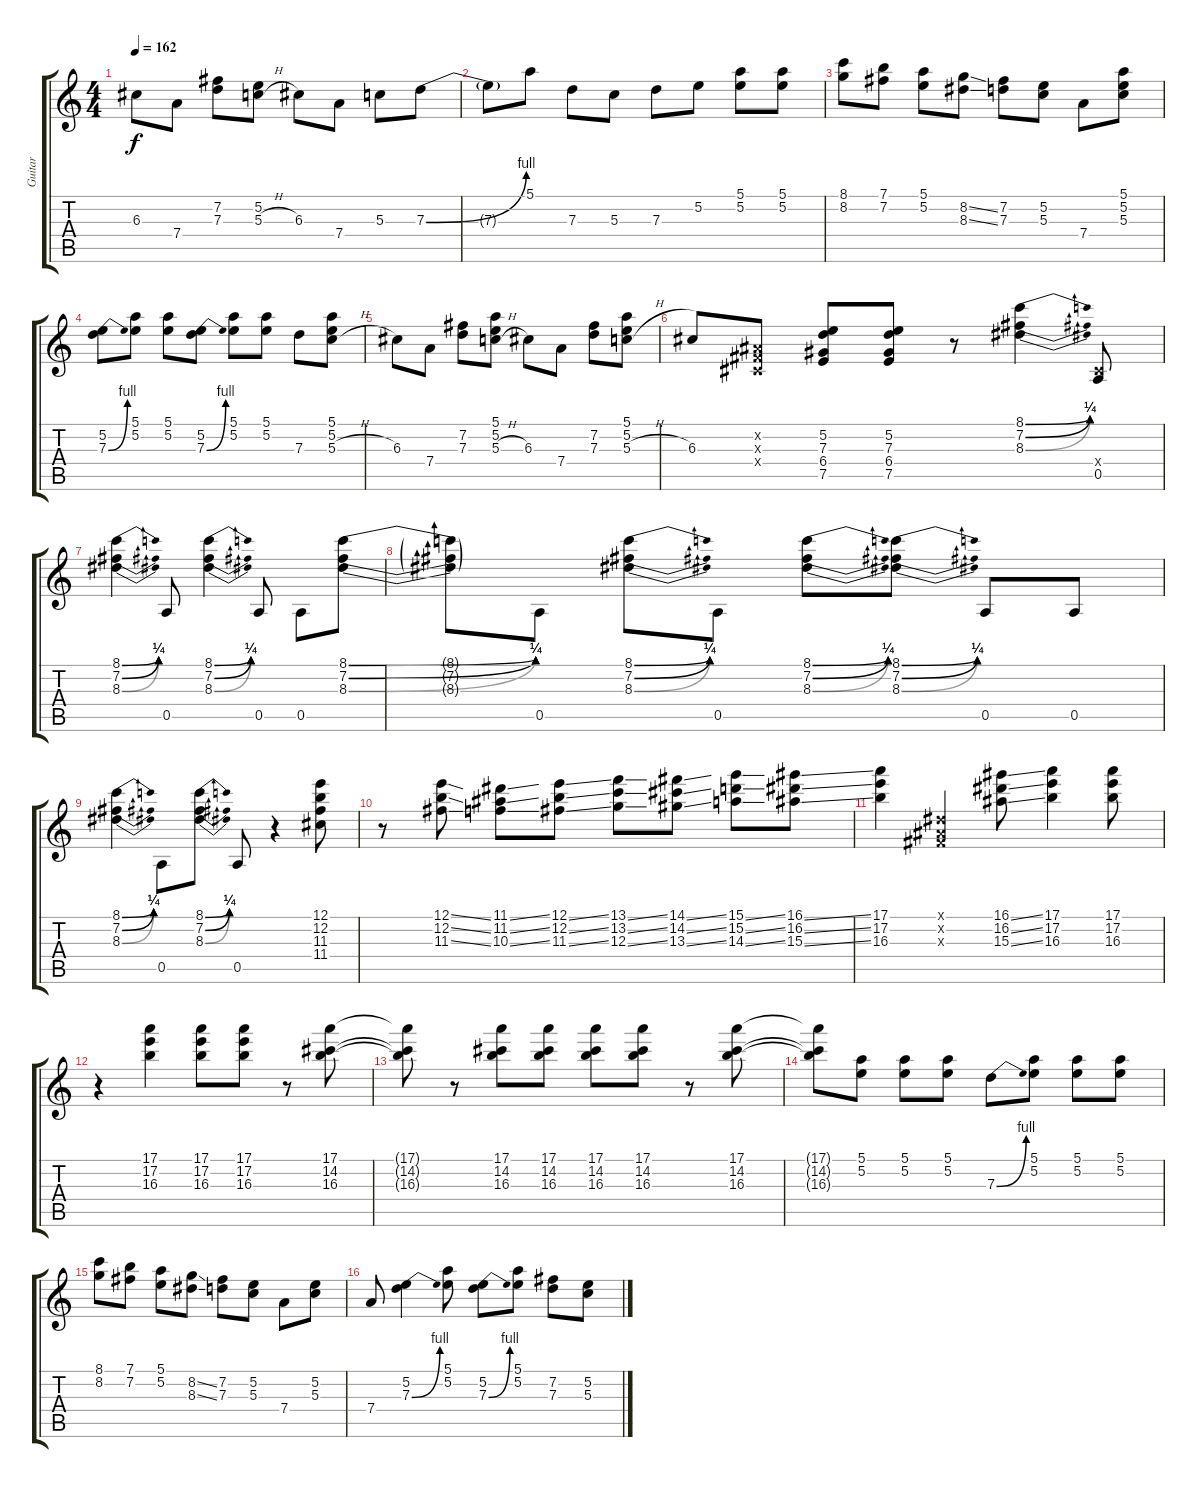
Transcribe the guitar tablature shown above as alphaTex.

\track ("Guitar" "Guitar") {instrument overdrivenguitar}
\staff {score tabs}
\tuning (E4 B3 G3 D3 A2 E2) {hide}
\ts (4 4)
\tempo 162
\clef g2
\ks c
6.3.8{dy f} 7.4.8 (7.2 7.3).8 (5.2 5.3{h}).8 6.3.8 7.4.8 5.3.8 7.3{be (bend 0 0 60 4)}.8 |
7.3{t}.8 5.1.8 7.3.8 5.3.8 7.3.8 5.2.8 (5.1 5.2).8 (5.1 5.2).8 |
(8.1 8.2).8 (7.1 7.2).8 (5.1 5.2).8 (8.2{ss} 8.3{ss}).8 (7.2 7.3).8 (5.2 5.3).8 7.4.8 (5.1 5.2 5.3).8 |
(5.2 7.3{be (bend 0 0 60 4)}).8 (5.1 5.2).8 (5.1 5.2).8 (5.2 7.3{be (bend 0 0 60 4)}).8 (5.1 5.2).8 (5.1 5.2).8 7.3.8 (5.1 5.2 5.3{h}).8 |
6.3.8 7.4.8 (7.2 7.3).8 (5.1 5.2 5.3{h}).8 6.3.8 7.4.8 (7.2 7.3).8 (5.1 5.2 5.3{h}).8 |
6.3.8 (-1.2{x} -1.3{x} -1.4{x}).8 (5.2 7.3 6.4 7.5).8 (5.2 7.3 6.4 7.5).8 r.8 (8.1{be (bend 0 0 60 1)} 7.2{be (bend 0 0 60 1)} 8.3{be (bend 0 0 60 1)}).4 (-1.4{x} 0.5).8 |
(8.1{be (bend 0 0 60 1)} 7.2{be (bend 0 0 60 1)} 8.3{be (bend 0 0 60 1)}).4 0.5.8 (8.1{be (bend 0 0 60 1)} 7.2{be (bend 0 0 60 1)} 8.3{be (bend 0 0 60 1)}).4 0.5.8 0.5.8 (8.1{be (bend 0 0 60 1)} 7.2{be (bend 0 0 60 1)} 8.3{be (bend 0 0 60 1)}).8 |
(8.1{t} 7.2{t} 8.3{t}).8 0.5.8 (8.1{be (bend 0 0 60 1)} 7.2{be (bend 0 0 60 1)} 8.3{be (bend 0 0 60 1)}).8 0.5.8 (8.1{be (bend 0 0 60 1)} 7.2{be (bend 0 0 60 1)} 8.3{be (bend 0 0 60 1)}).8 (8.1{be (bend 0 0 60 1)} 7.2{be (bend 0 0 60 1)} 8.3{be (bend 0 0 60 1)}).8 0.5.8 0.5.8 |
(8.1{be (bend 0 0 60 1)} 7.2{be (bend 0 0 60 1)} 8.3{be (bend 0 0 60 1)}).4 0.5.8 (8.1{be (bend 0 0 60 1)} 7.2{be (bend 0 0 60 1)} 8.3{be (bend 0 0 60 1)}).8 0.5.8 r.4 (12.1 12.2 11.3 11.4).8 |
r.8 (12.1{ss} 12.2{ss} 11.3{ss}).8 (11.1{ss} 11.2{ss} 10.3{ss}).8 (12.1{ss} 12.2{ss} 11.3{ss}).8 (13.1{ss} 13.2{ss} 12.3{ss}).8 (14.1{ss} 14.2{ss} 13.3{ss}).8 (15.1{ss} 15.2{ss} 14.3{ss}).8 (16.1{ss} 16.2{ss} 15.3{ss}).8 |
(17.1 17.2 16.3).4 (-1.1{x} -1.2{x} -1.3{x}).4 (16.1{ss} 16.2{ss} 15.3{ss}).8 (17.1 17.2 16.3).4 (17.1 17.2 16.3).8 |
r.4 (17.1 17.2 16.3).4 (17.1 17.2 16.3).8 (17.1 17.2 16.3).8 r.8 (17.1 14.2 16.3).8 |
(17.1{t} 14.2{t} 16.3{t}).8 r.8 (17.1 14.2 16.3).8 (17.1 14.2 16.3).8 (17.1 14.2 16.3).8 (17.1 14.2 16.3).8 r.8 (17.1 14.2 16.3).8 |
(17.1{t} 14.2{t} 16.3{t}).8 (5.1 5.2).8 (5.1 5.2).8 (5.1 5.2).8 7.3{be (bend 0 0 60 4)}.8 (5.1 5.2).8 (5.1 5.2).8 (5.1 5.2).8 |
(8.1 8.2).8 (7.1 7.2).8 (5.1 5.2).8 (8.2{ss} 8.3{ss}).8 (7.2 7.3).8 (5.2 5.3).8 7.4.8 (5.2 5.3).8 |
7.4.8 (5.2 7.3{be (bend 0 0 60 4)}).4 (5.1 5.2).8 (5.2 7.3{be (bend 0 0 60 4)}).8 (5.1 5.2).8 (7.2 7.3).8 (5.2 5.3{h}).8
